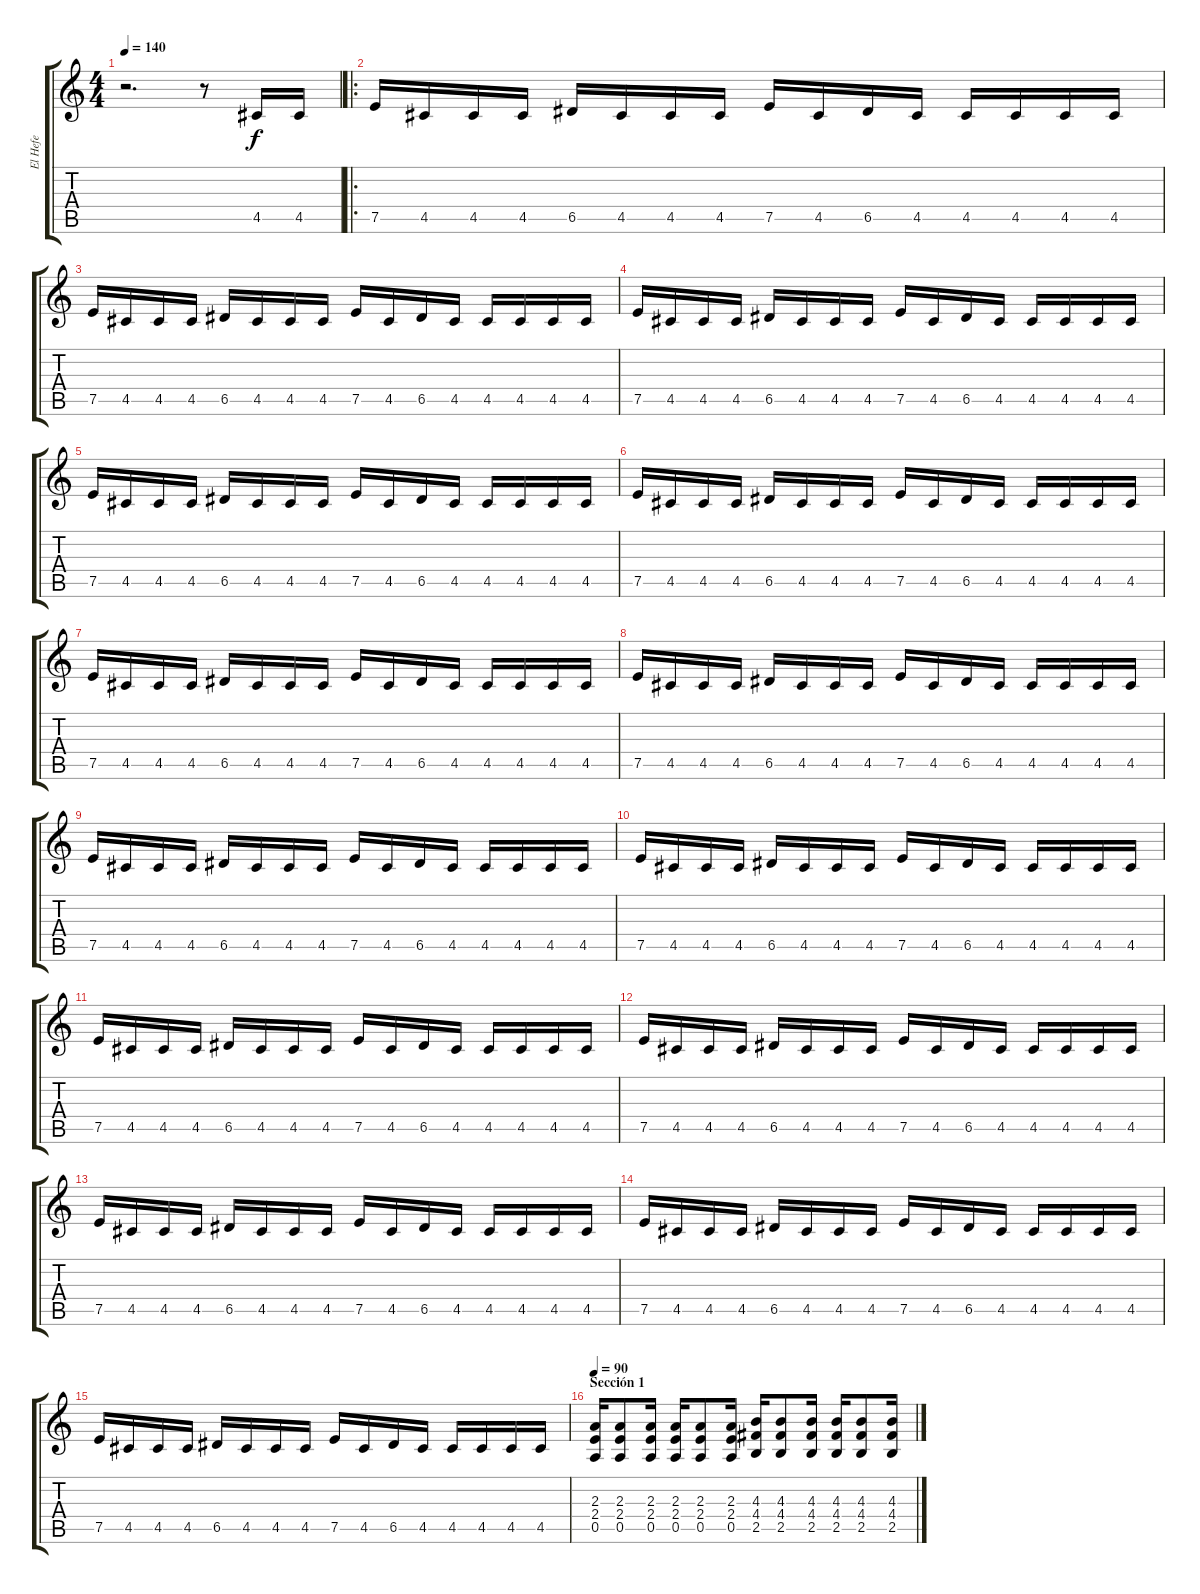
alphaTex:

\track ("El Hefe" "El Hefe") {instrument electricguitarmuted}
\staff {score tabs}
\tuning (E4 B3 G3 D3 A2 E2) {hide}
\ts (4 4)
\tempo 140
\clef g2
\ks c
r.2{d dy f instrument electricguitarmuted} r.8 4.5.16 4.5.16 |
\ro
7.5.16 4.5.16 4.5.16 4.5.16 6.5.16 4.5.16 4.5.16 4.5.16 7.5.16 4.5.16 6.5.16 4.5.16 4.5.16 4.5.16 4.5.16 4.5.16 |
7.5.16 4.5.16 4.5.16 4.5.16 6.5.16 4.5.16 4.5.16 4.5.16 7.5.16 4.5.16 6.5.16 4.5.16 4.5.16 4.5.16 4.5.16 4.5.16 |
7.5.16 4.5.16 4.5.16 4.5.16 6.5.16 4.5.16 4.5.16 4.5.16 7.5.16 4.5.16 6.5.16 4.5.16 4.5.16 4.5.16 4.5.16 4.5.16 |
7.5.16 4.5.16 4.5.16 4.5.16 6.5.16 4.5.16 4.5.16 4.5.16 7.5.16 4.5.16 6.5.16 4.5.16 4.5.16 4.5.16 4.5.16 4.5.16 |
7.5.16 4.5.16 4.5.16 4.5.16 6.5.16 4.5.16 4.5.16 4.5.16 7.5.16 4.5.16 6.5.16 4.5.16 4.5.16 4.5.16 4.5.16 4.5.16 |
7.5.16 4.5.16 4.5.16 4.5.16 6.5.16 4.5.16 4.5.16 4.5.16 7.5.16 4.5.16 6.5.16 4.5.16 4.5.16 4.5.16 4.5.16 4.5.16 |
7.5.16 4.5.16 4.5.16 4.5.16 6.5.16 4.5.16 4.5.16 4.5.16 7.5.16 4.5.16 6.5.16 4.5.16 4.5.16 4.5.16 4.5.16 4.5.16 |
7.5.16 4.5.16 4.5.16 4.5.16 6.5.16 4.5.16 4.5.16 4.5.16 7.5.16 4.5.16 6.5.16 4.5.16 4.5.16 4.5.16 4.5.16 4.5.16 |
7.5.16 4.5.16 4.5.16 4.5.16 6.5.16 4.5.16 4.5.16 4.5.16 7.5.16 4.5.16 6.5.16 4.5.16 4.5.16 4.5.16 4.5.16 4.5.16 |
7.5.16 4.5.16 4.5.16 4.5.16 6.5.16 4.5.16 4.5.16 4.5.16 7.5.16 4.5.16 6.5.16 4.5.16 4.5.16 4.5.16 4.5.16 4.5.16 |
7.5.16 4.5.16 4.5.16 4.5.16 6.5.16 4.5.16 4.5.16 4.5.16 7.5.16 4.5.16 6.5.16 4.5.16 4.5.16 4.5.16 4.5.16 4.5.16 |
7.5.16 4.5.16 4.5.16 4.5.16 6.5.16 4.5.16 4.5.16 4.5.16 7.5.16 4.5.16 6.5.16 4.5.16 4.5.16 4.5.16 4.5.16 4.5.16 |
7.5.16 4.5.16 4.5.16 4.5.16 6.5.16 4.5.16 4.5.16 4.5.16 7.5.16 4.5.16 6.5.16 4.5.16 4.5.16 4.5.16 4.5.16 4.5.16 |
7.5.16 4.5.16 4.5.16 4.5.16 6.5.16 4.5.16 4.5.16 4.5.16 7.5.16 4.5.16 6.5.16 4.5.16 4.5.16 4.5.16 4.5.16 4.5.16 |
\section ("" "Sección 1")
\tempo 90
(2.3 2.4 0.5).16{instrument distortionguitar} (2.3 2.4 0.5).8 (2.3 2.4 0.5).16 (2.3 2.4 0.5).16 (2.3 2.4 0.5).8 (2.3 2.4 0.5).16 (4.3 4.4 2.5).16 (4.3 4.4 2.5).8 (4.3 4.4 2.5).16 (4.3 4.4 2.5).16 (4.3 4.4 2.5).8 (4.3 4.4 2.5).16
